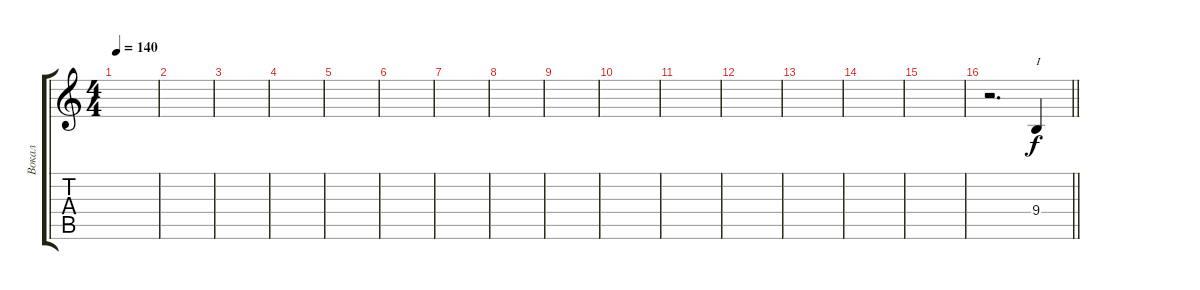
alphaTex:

\track ("Вокал" "Вокал") {instrument choiraahs}
\staff {score tabs}
\tuning (E4 B3 G3 D3 A2 E2) {hide}
\ts (4 4)
\tempo 140
\clef g2
\ks c
|
|
|
|
|
|
|
|
|
|
|
|
|
|
|
\barLineRight lightlight
r.2{d} 9.4.4{txt "I"}
